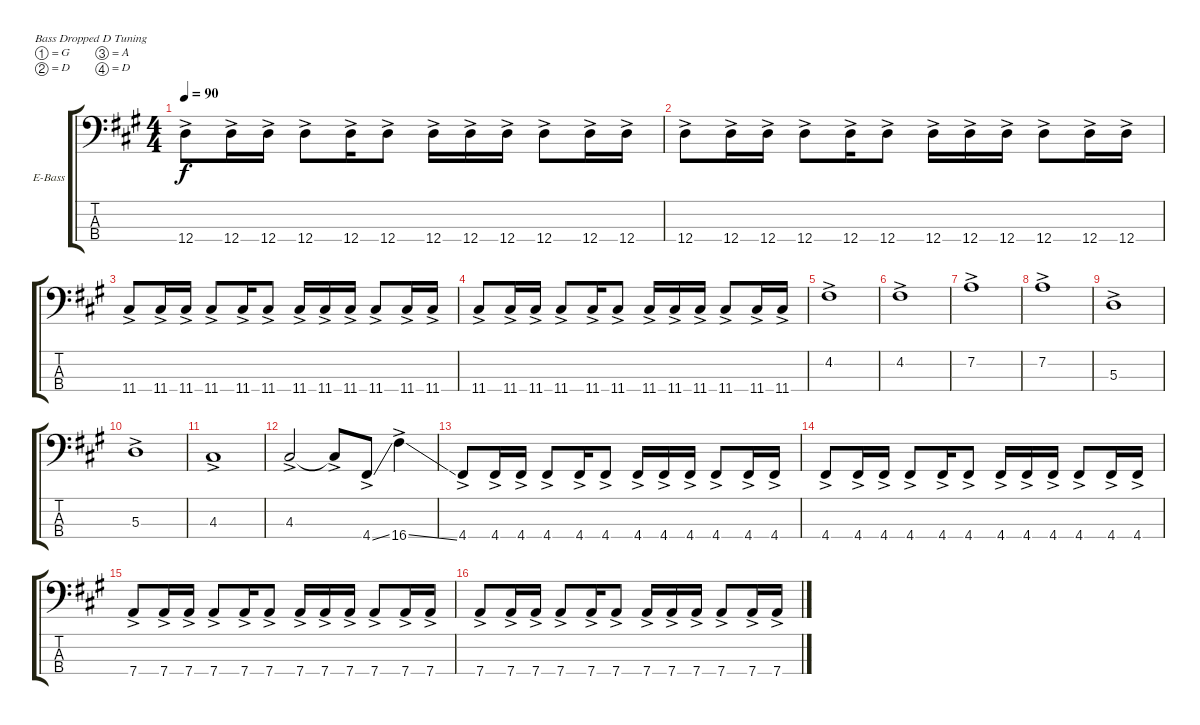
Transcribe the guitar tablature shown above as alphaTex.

\bracketExtendMode groupsimilarinstruments
\firstSystemTrackNameOrientation horizontal
\otherSystemsTrackNameOrientation horizontal
\track ("Electric Bass" "E-Bass") {instrument electricbassfinger}
\staff {score tabs}
\tuning (G2 D2 A1 D1)
\ts (4 4)
\tempo 90
\clef f4
\ks f#minor
12.4{ac}.8{dy f} 12.4{ac}.16 12.4{ac}.16 12.4{ac}.8 12.4{ac}.16 12.4{ac}.8 12.4{ac}.16 12.4{ac}.16 12.4{ac}.16 12.4{ac}.8 12.4{ac}.16 12.4{ac}.16 |
12.4{ac}.8 12.4{ac}.16 12.4{ac}.16 12.4{ac}.8 12.4{ac}.16 12.4{ac}.8 12.4{ac}.16 12.4{ac}.16 12.4{ac}.16 12.4{ac}.8 12.4{ac}.16 12.4{ac}.16 |
11.4{ac}.8 11.4{ac}.16 11.4{ac}.16 11.4{ac}.8 11.4{ac}.16 11.4{ac}.8 11.4{ac}.16 11.4{ac}.16 11.4{ac}.16 11.4{ac}.8 11.4{ac}.16 11.4{ac}.16 |
11.4{ac}.8 11.4{ac}.16 11.4{ac}.16 11.4{ac}.8 11.4{ac}.16 11.4{ac}.8 11.4{ac}.16 11.4{ac}.16 11.4{ac}.16 11.4{ac}.8 11.4{ac}.16 11.4{ac}.16 |
4.2{ac}.1 |
4.2{ac}.1 |
7.2{ac}.1 |
7.2{ac}.1 |
5.3{ac}.1 |
5.3{ac}.1 |
4.3{ac}.1 |
4.3{ac}.2 4.3{ac t}.8 4.4{ss ac}.8 16.4{ss ac}.4 |
4.4{ac}.8 4.4{ac}.16 4.4{ac}.16 4.4{ac}.8 4.4{ac}.16 4.4{ac}.8 4.4{ac}.16 4.4{ac}.16 4.4{ac}.16 4.4{ac}.8 4.4{ac}.16 4.4{ac}.16 |
4.4{ac}.8 4.4{ac}.16 4.4{ac}.16 4.4{ac}.8 4.4{ac}.16 4.4{ac}.8 4.4{ac}.16 4.4{ac}.16 4.4{ac}.16 4.4{ac}.8 4.4{ac}.16 4.4{ac}.16 |
7.4{ac}.8 7.4{ac}.16 7.4{ac}.16 7.4{ac}.8 7.4{ac}.16 7.4{ac}.8 7.4{ac}.16 7.4{ac}.16 7.4{ac}.16 7.4{ac}.8 7.4{ac}.16 7.4{ac}.16 |
7.4{ac}.8 7.4{ac}.16 7.4{ac}.16 7.4{ac}.8 7.4{ac}.16 7.4{ac}.8 7.4{ac}.16 7.4{ac}.16 7.4{ac}.16 7.4{ac}.8 7.4{ac}.16 7.4{ac}.16
